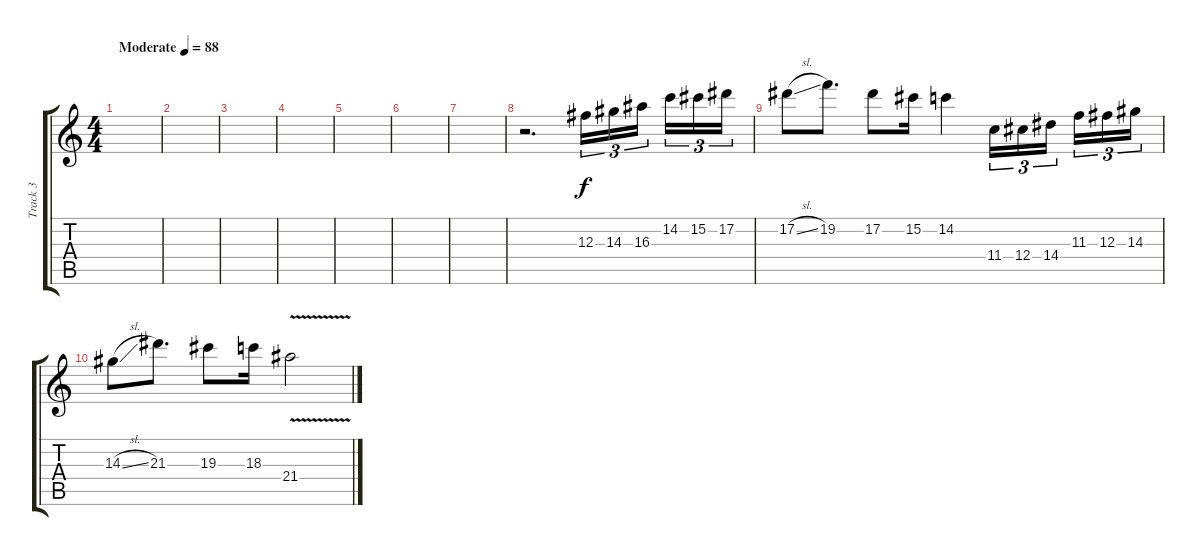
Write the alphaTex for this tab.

\track ("Track 3" "Track 3") {instrument overdrivenguitar}
\staff {score tabs}
\tuning (Eb4 Bb3 Gb3 Db3 Ab2 Db2) {hide}
\ts (4 4)
\tempo (88 "Moderate")
\clef g2
\ks c
|
|
|
|
|
|
|
r.2{d} 12.3.16{tu (3 2)} 14.3.16{tu (3 2)} 16.3.16{tu (3 2) beam splitsecondary} 14.2.16{tu (3 2)} 15.2.16{tu (3 2)} 17.2.16{tu (3 2)} |
17.2{sl}.8 19.2.8{d} 17.2.8 15.2.16 14.2.4 11.4.16{tu (3 2)} 12.4.16{tu (3 2)} 14.4.16{tu (3 2) beam splitsecondary} 11.3.16{tu (3 2)} 12.3.16{tu (3 2)} 14.3.16{tu (3 2)} |
14.3{sl}.8 21.3.8{d} 19.3.8 18.3.16 21.4{v}.2
